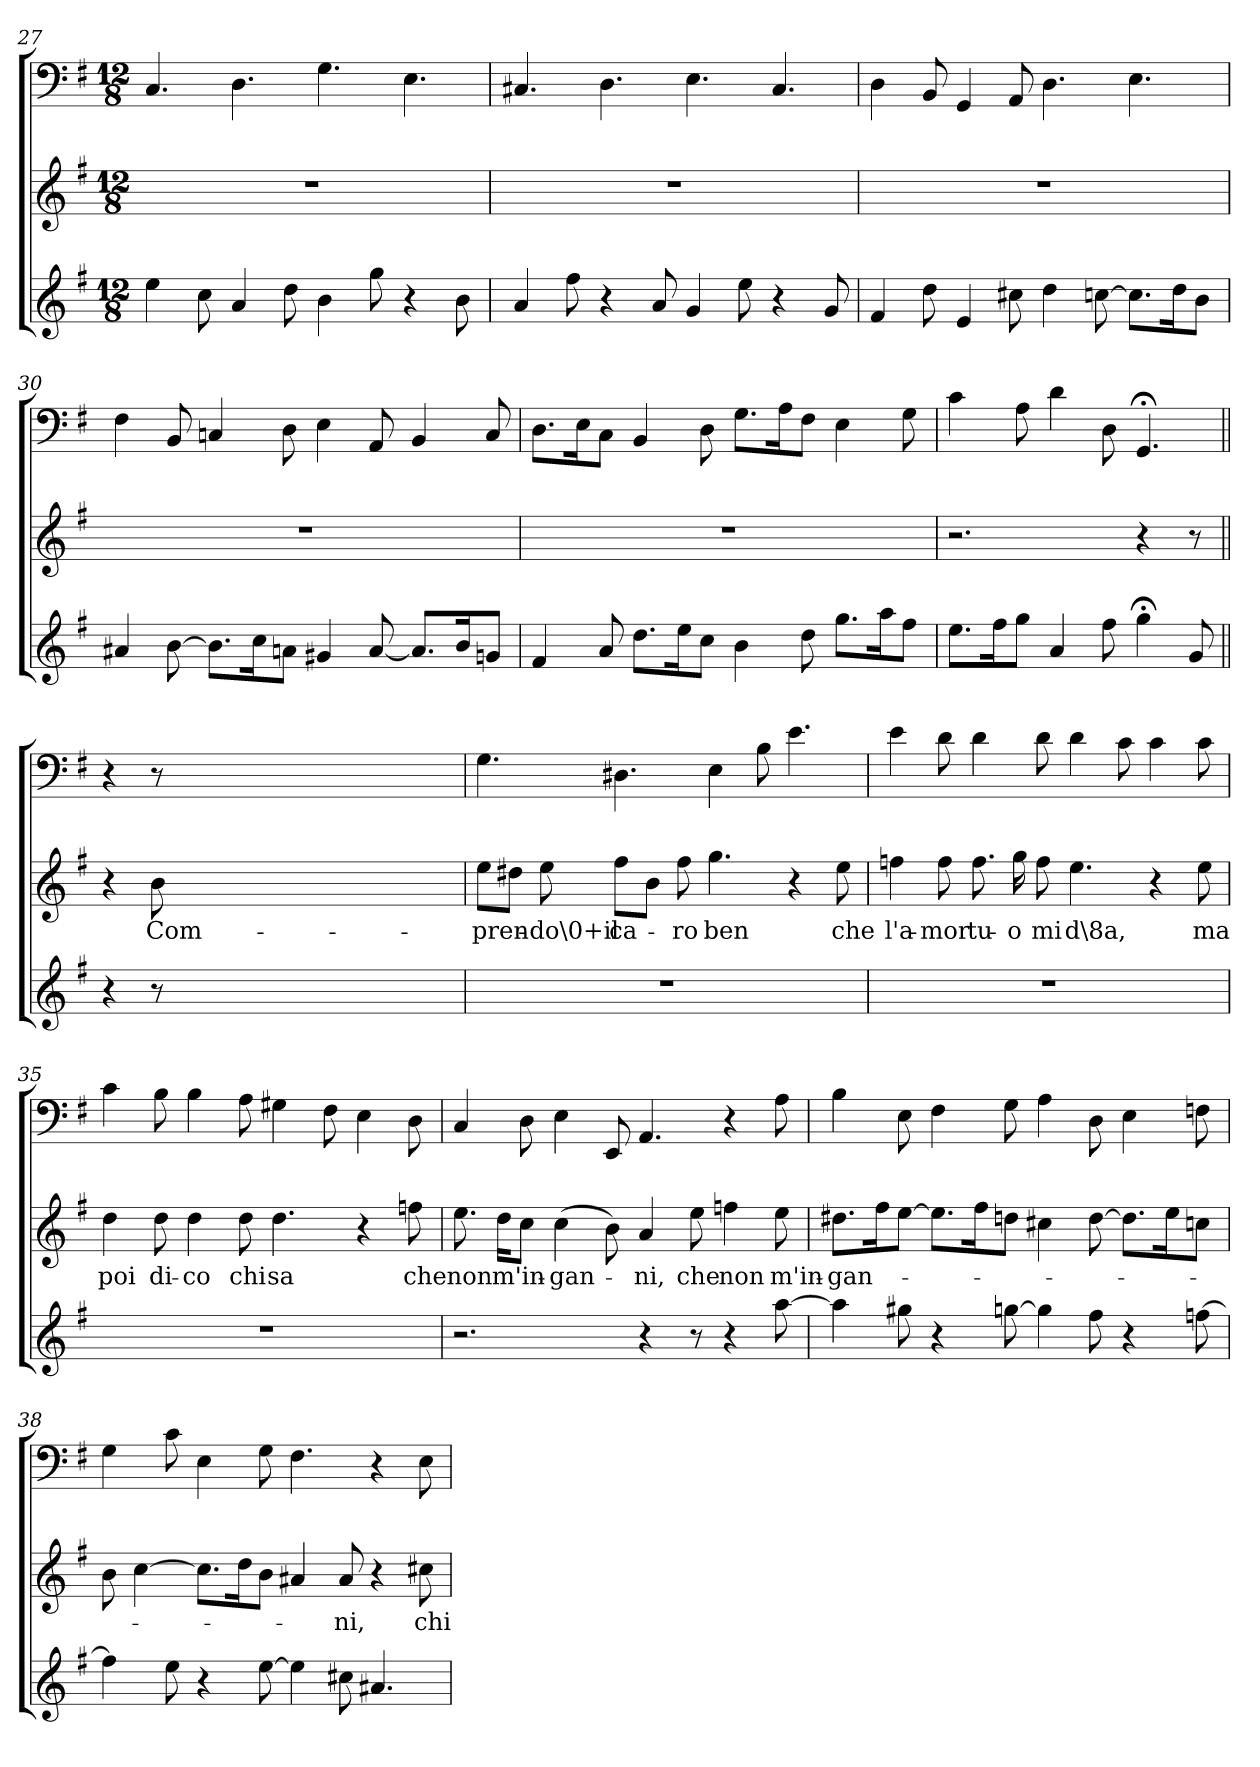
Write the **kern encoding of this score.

**kern	**kern	**text	**kern
*part3	*part2	*part2	*part1
*staff3	*staff2	*staff2	*staff1
*clefG2	*clefG2	*	*clefF4
*k[f#]	*k[f#]	*	*k[f#]
*G:	*G:	*	*G:
*M12/8	*M12/8	*	*M12/8
=27	=27	=27	=27
4ee\	1.r	.	4.C/
8cc\	.	.	.
4a/	.	.	4.D\
8dd\	.	.	.
4b\	.	.	4.G\
8gg\	.	.	.
4r	.	.	4.E\
8b\	.	.	.
=28	=28	=28	=28
4a/	1.r	.	4.C#X/
8ff#\	.	.	.
4r	.	.	4.D\
8a/	.	.	.
4g/	.	.	4.E\
8ee\	.	.	.
4r	.	.	4.C#/
8g/	.	.	.
=29	=29	=29	=29
4f#/	1.r	.	4D\
8dd\	.	.	8BB/
4e/	.	.	4GG/
8cc#X\	.	.	8AA/
4dd\	.	.	4.D\
[8ccn\	.	.	.
8.cc\L]	.	.	4.E\
16dd\K	.	.	.
8b\J	.	.	.
=30	=30	=30	=30
4a#X/	1.r	.	4F#\
[8b\	.	.	8BB/
8.b\L]	.	.	4Cn/
16cc\K	.	.	.
8an\J	.	.	8D\
4g#X/	.	.	4E\
[8a/	.	.	8AA/
8.a/L]	.	.	4BB/
16b/K	.	.	.
8gn/J	.	.	8C/
=31	=31	=31	=31
4f#/	1.r	.	8.D\L
.	.	.	16E\K
8a/	.	.	8C\J
8.dd\L	.	.	4BB/
16ee\K	.	.	.
8cc\J	.	.	8D\
4b\	.	.	8.G\L
.	.	.	16A\K
8dd\	.	.	8F#\J
8.gg\L	.	.	4E\
16aa\K	.	.	.
8ff#\J	.	.	8G\
=32	=32	=32	=32
8.ee\L	2.r	.	4c\
16ff#\K	.	.	.
8gg\J	.	.	8A\
4a/	.	.	4d\
8ff#\	.	.	8D\
4gg;<\	4r	.	4.GG;</
8g/	8r	.	.
=||	=||	=||	=||
4r	4r	.	4r
8r	8b\	Com-	8r
2ryy	2ryy	.	2ryy
16ryy	16ryy	.	16ryy
16ryy	16ryy	.	16ryy
16ryy	16ryy	.	16ryy
16ryy	16ryy	.	16ryy
16ryy	16ryy	.	16ryy
16ryy	16ryy	.	16ryy
16ryy	16ryy	.	16ryy
16ryy	16ryy	.	16ryy
16ryy	16ryy	.	16ryy
16ryy	16ryy	.	16ryy
=33	=33	=33	=33
1.r	8ee\L	-pren-	4.G\
.	8dd#X\J	.	.
.	8ee\	-do\0+il	.
.	8ff#\L	ca-	4.D#X\
.	8b\J	.	.
.	8ff#\	-ro	.
.	4.gg\	ben	4E\
.	.	.	8B\
.	4r	.	4.e\
.	8ee\	che	.
=34	=34	=34	=34
1.r	4ffn\	l'a-	4e\
.	8ff\	-mor	8d\
.	8.ff\	tu-	4d\
.	16gg\	-o	.
.	8ff\	mi	8d\
.	4.ee\	d\8a,	4d\
.	.	.	8c\
.	4r	.	4c\
.	8ee\	ma	8c\
=35	=35	=35	=35
1.r	4dd\	poi	4c\
.	8dd\	di-	8B\
.	4dd\	-co	4B\
.	8dd\	chi	8A\
.	4.dd\	sa	4G#X\
.	.	.	8F#\
.	4r	.	4E\
.	8ffn\	che	8D\
=36	=36	=36	=36
2.r	8.ee\	non	4C/
.	16dd\KL	m'in-	.
.	8cc\J	.	8D\
.	(4cc\	-gan-	4E\
.	8b\)	.	8EE/
4r	4a/	-ni,	4.AA/
8r	8ee\	che	.
4r	4ffn\	non	4r
[8aa\	8ee\	m'in-	8A\
=37	=37	=37	=37
4aa\]	8.dd#X\L	-gan-	4B\
.	16ff#\K	.	.
8gg#X\	[8ee\J	.	8E\
4r	8.ee\L]	.	4F#\
.	16ff#\K	.	.
[8ggn\	8ddn\J	.	8G\
4gg\]	4cc#X\	.	4A\
8ff#\	[8dd\	.	8D\
4r	8.dd\L]	.	4E\
.	16ee\K	.	.
[8ffn\	8ccn\J	.	8Fn\
=38	=38	=38	=38
4ff\]	8b\	.	4G\
.	[4cc\	.	.
8ee\	.	.	8c\
4r	8.cc\L]	.	4E\
.	16dd\K	.	.
[8ee\	8b\J	.	8G\
4ee\]	4a#X/	.	4.F#\
8cc#X\	8a#/	-ni,	.
4.a#X/	4r	.	4r
.	8cc#X\	chi	8E\
=	=	=	=
*-	*-	*-	*-
